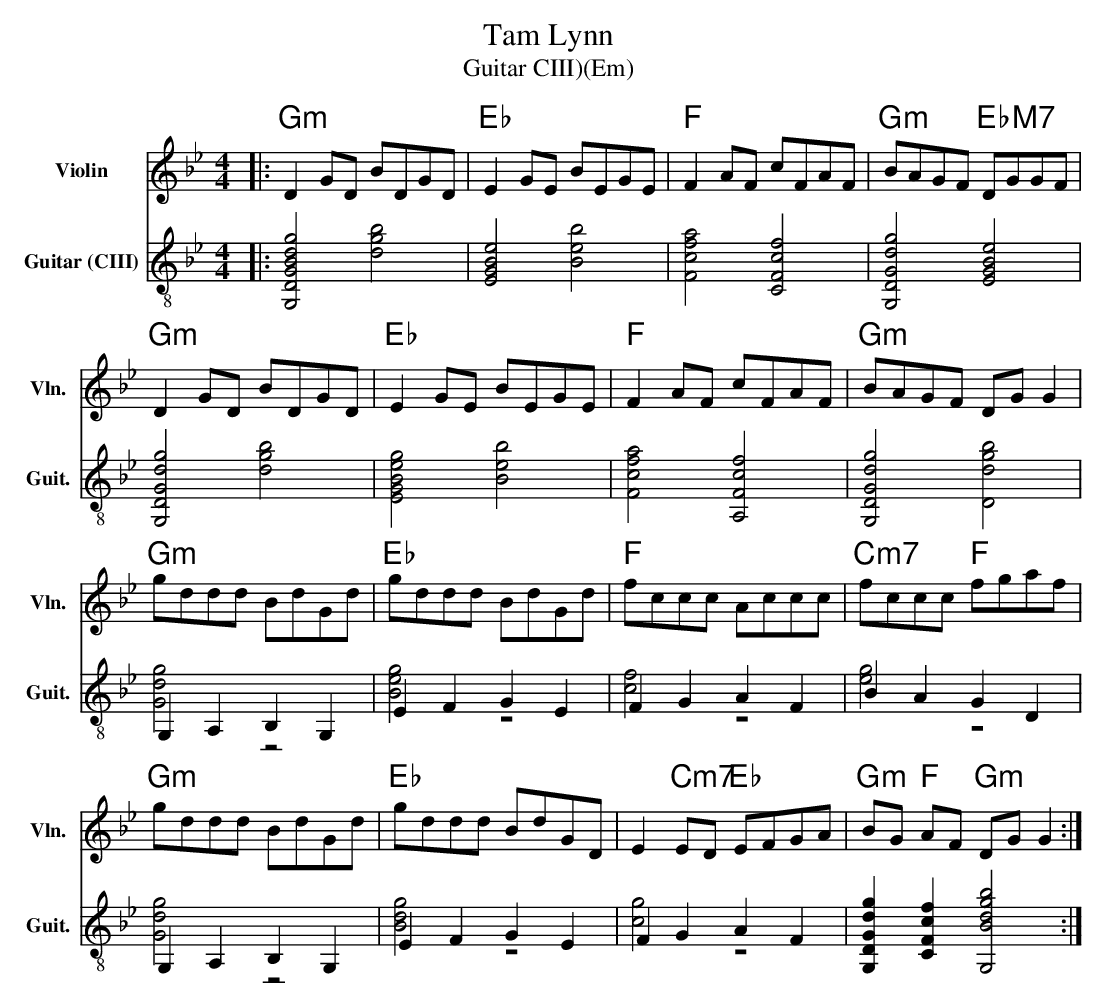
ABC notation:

X:1
T:Tam Lynn
T:Guitar CIII)(Em)
%%score 1 ( 2 3 )
L:1/4
M:4/4
K:Bb
V:1 treble nm="Violin" snm="Vln."
L:1/8
V:2 treble-8 m=B, nm="Guitar (CIII)" snm="Guit."
V:3 treble-8 m=B,
V:1
|:"Gm" D2 GD BDGD | "Eb" E2 GE BEGE   |"F" F2 AF cFAF   |"Gm" BAGF "EbM7" DGGF |
"Gm" D2 GD BDGD   | "Eb" E2 GE BEGE   |"F" F2 AF cFAF   |"Gm" BAGF DG G2 |
"Gm" gddd BdGd    | "Eb" gddd BdGd    |"F" fccc Accc    | "Cm7" fccc "F" fgaf |
"Gm" gddd BdGd    | "Eb" gddd BdGD    | E2 "Cm7" ED "Eb" EFGA |"Gm" BG "F" AF "Gm" DG G2 :|
V:2
|: [G,,D,G,B,DG]2 [DGB]2 | [E,G,B,E]2 [B,EB]2  | [F,CFA]2 [C,F,CF]2  | [G,,D,G,DG]2 [E,G,B,E]2 |
 [G,,D,G,DG]2 [DGB]2     | [E,G,B,EG]2 [B,EB]2 | [F,CFA]2 [A,,F,CF]2 | [G,,D,G,DG]2 [D,DGB]2 |
  G,, A,, B,, G,,        | E, F, G, E,         | F, G, A, F,         | B, A, G, D, |
 G,, A,, B,, G,,         | E, F, G, E,         |  F, G, A, F,        | [G,,D,G,DG] [C,F,CF] [G,,B,DGB]2 :|
V:3
|: x4 | x4 | x4 | x4 |
 x4 | x4 | x4 | x4 |
 [G,DG]2 z2 | [B,EG]2 z2 | [CF]2 z2 | [EG]2 z2 |
 [G,DG]2 z2 | [B,DG]2 z2 | [CG]2 z2 | x4 :| %16
